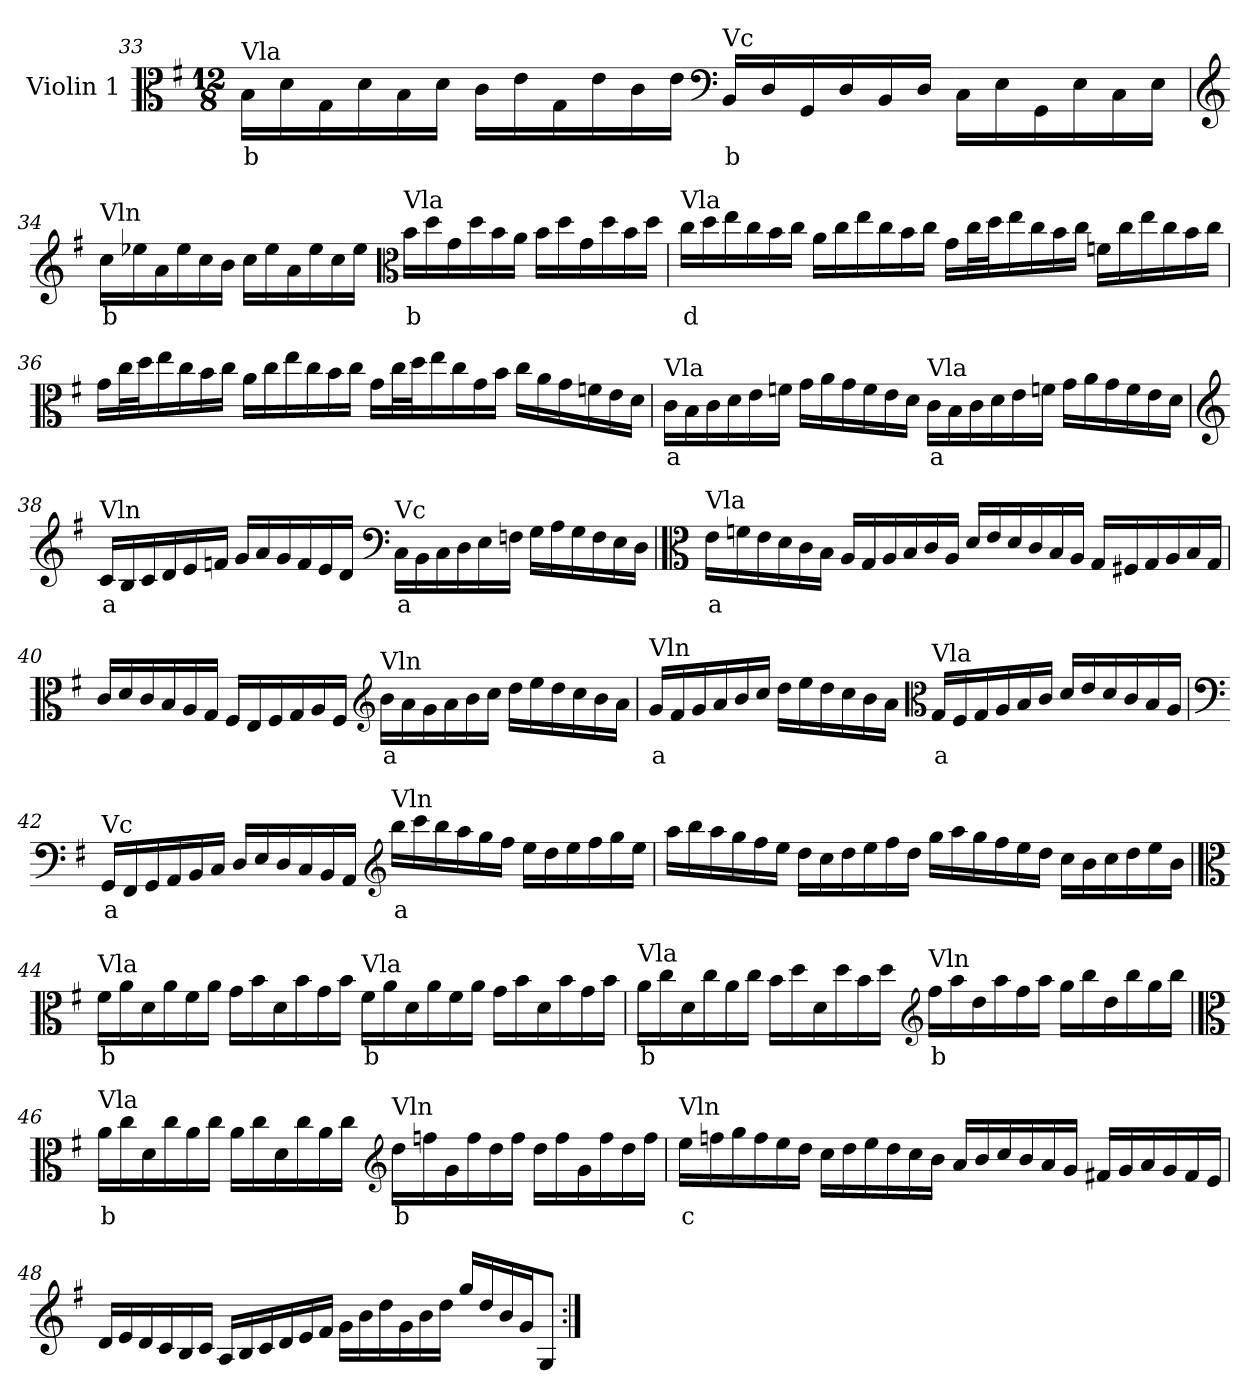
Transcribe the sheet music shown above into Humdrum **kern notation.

**kern	**text
*part1	*part1
*staff1	*staff1
*I"Violin 1	*
*I'Vln. 1	*
*clefC3	*
*k[f#]	*
*M12/8	*
=33	=33
!LO:TX:a:t=Vla	!
!	!LO:LY:color=#FF0000
16B\LL	b
16d\	.
16G\	.
16d\	.
16B\	.
16d\JJ	.
16c\LL	.
16e\	.
16G\	.
16e\	.
16c\	.
16e\JJ	.
*clefF4	*
!LO:TX:a:t=Vc	!
!	!LO:LY:color=#FF0000
16BB/LL	b
16D/	.
16GG/	.
16D/	.
16BB/	.
16D/JJ	.
16C\LL	.
16E\	.
16GG\	.
16E\	.
16C\	.
16E\JJ	.
=34	=34
*clefG2	*
!LO:TX:a:t=Vln	!
!	!LO:LY:color=#FF0000
16cc\LL	b
16ee-X\	.
16a\	.
16ee-\	.
16cc\	.
16b\JJ	.
16cc\LL	.
16ee-\	.
16a\	.
16ee-\	.
16cc\	.
16ee-\JJ	.
*clefC3	*
!LO:TX:a:t=Vla	!
!	!LO:LY:color=#FF0000
16b\LL	b
16dd\	.
16g\	.
16dd\	.
16b\	.
16a\JJ	.
16b\LL	.
16dd\	.
16g\	.
16dd\	.
16b\	.
16dd\JJ	.
=35	=35
!LO:TX:a:t=Vla	!
!	!LO:LY:color=#FF0000
16cc\LL	d
16dd\	.
16ee\	.
16cc\	.
16b\	.
16cc\JJ	.
16a\LL	.
16cc\	.
16ee\	.
16cc\	.
16b\	.
16cc\JJ	.
16g\LL	.
32cc\L	.
32dd\J	.
16ee\	.
16cc\	.
16b\	.
16cc\JJ	.
16fn\LL	.
16cc\	.
16ee\	.
16cc\	.
16b\	.
16cc\JJ	.
=36	=36
16g\LL	.
32cc\L	.
32dd\J	.
16ee\	.
16cc\	.
16b\	.
16cc\JJ	.
16a\LL	.
16cc\	.
16ee\	.
16cc\	.
16b\	.
16cc\JJ	.
16g\LL	.
32cc\L	.
32dd\J	.
16ee\	.
16cc\	.
16g\	.
16b\JJ	.
16cc\LL	.
16a\	.
16g\	.
16fn\	.
16e\	.
16d\JJ	.
=37	=37
!LO:TX:a:t=Vla	!
!	!LO:LY:color=#FF0000
16c\LL	a
16B\	.
16c\	.
16d\	.
16e\	.
16fn\JJ	.
16g\LL	.
16a\	.
16g\	.
16f\	.
16e\	.
16d\JJ	.
!LO:TX:a:t=Vla	!
!	!LO:LY:color=#FF0000
16c\LL	a
16B\	.
16c\	.
16d\	.
16e\	.
16fn\JJ	.
16g\LL	.
16a\	.
16g\	.
16f\	.
16e\	.
16d\JJ	.
=38	=38
*clefG2	*
!LO:TX:a:t=Vln	!
!	!LO:LY:color=#FF0000
16c/LL	a
16B/	.
16c/	.
16d/	.
16e/	.
16fn/JJ	.
16g/LL	.
16a/	.
16g/	.
16f/	.
16e/	.
16d/JJ	.
*clefF4	*
!LO:TX:a:t=Vc	!
!	!LO:LY:color=#FF0000
16C\LL	a
16BB\	.
16C\	.
16D\	.
16E\	.
16Fn\JJ	.
16G\LL	.
16A\	.
16G\	.
16F\	.
16E\	.
16D\JJ	.
=39	=39
*clefC3	*
!LO:TX:a:t=Vla	!
!	!LO:LY:color=#FF0000
16e\LL	a
16fn\	.
16e\	.
16d\	.
16c\	.
16B\JJ	.
16A/LL	.
16G/	.
16A/	.
16B/	.
16c/	.
16A/JJ	.
16d/LL	.
16e/	.
16d/	.
16c/	.
16B/	.
16A/JJ	.
16G/LL	.
16F#X/	.
16G/	.
16A/	.
16B/	.
16G/JJ	.
=40	=40
16c/LL	.
16d/	.
16c/	.
16B/	.
16A/	.
16G/JJ	.
16F#/LL	.
16E/	.
16F#/	.
16G/	.
16A/	.
16F#/JJ	.
*clefG2	*
!LO:TX:a:t=Vln	!
!	!LO:LY:color=#FF0000
16b\LL	a
16a\	.
16g\	.
16a\	.
16b\	.
16cc\JJ	.
16dd\LL	.
16ee\	.
16dd\	.
16cc\	.
16b\	.
16a\JJ	.
=41	=41
!LO:TX:a:t=Vln	!
!	!LO:LY:color=#FF0000
16g/LL	a
16f#/	.
16g/	.
16a/	.
16b/	.
16cc/JJ	.
16dd\LL	.
16ee\	.
16dd\	.
16cc\	.
16b\	.
16a\JJ	.
*clefC3	*
!LO:TX:a:t=Vla	!
!	!LO:LY:color=#FF0000
16G/LL	a
16F#/	.
16G/	.
16A/	.
16B/	.
16c/JJ	.
16d/LL	.
16e/	.
16d/	.
16c/	.
16B/	.
16A/JJ	.
=42	=42
*clefF4	*
!LO:TX:a:t=Vc	!
!	!LO:LY:color=#FF0000
16GG/LL	a
16FF#/	.
16GG/	.
16AA/	.
16BB/	.
16C/JJ	.
16D/LL	.
16E/	.
16D/	.
16C/	.
16BB/	.
16AA/JJ	.
*clefG2	*
!LO:TX:a:t=Vln	!
!	!LO:LY:color=#FF0000
16bb\LL	a
16ccc\	.
16bb\	.
16aa\	.
16gg\	.
16ff#\JJ	.
16ee\LL	.
16dd\	.
16ee\	.
16ff#\	.
16gg\	.
16ee\JJ	.
=43	=43
16aa\LL	.
16bb\	.
16aa\	.
16gg\	.
16ff#\	.
16ee\JJ	.
16dd\LL	.
16cc\	.
16dd\	.
16ee\	.
16ff#\	.
16dd\JJ	.
16gg\LL	.
16aa\	.
16gg\	.
16ff#\	.
16ee\	.
16dd\JJ	.
16cc\LL	.
16b\	.
16cc\	.
16dd\	.
16ee\	.
16b\JJ	.
=44	=44
*clefC3	*
!LO:TX:a:t=Vla	!
!	!LO:LY:color=#FF0000
16f#\LL	b
16a\	.
16d\	.
16a\	.
16f#\	.
16a\JJ	.
16g\LL	.
16b\	.
16d\	.
16b\	.
16g\	.
16b\JJ	.
!LO:TX:a:t=Vla	!
!	!LO:LY:color=#FF0000
16f#\LL	b
16a\	.
16d\	.
16a\	.
16f#\	.
16a\JJ	.
16g\LL	.
16b\	.
16d\	.
16b\	.
16g\	.
16b\JJ	.
=45	=45
!LO:TX:a:t=Vla	!
!	!LO:LY:color=#FF0000
16a\LL	b
16cc\	.
16d\	.
16cc\	.
16a\	.
16cc\JJ	.
16b\LL	.
16dd\	.
16d\	.
16dd\	.
16b\	.
16dd\JJ	.
*clefG2	*
!LO:TX:a:t=Vln	!
!	!LO:LY:color=#FF0000
16ff#\LL	b
16aa\	.
16dd\	.
16aa\	.
16ff#\	.
16aa\JJ	.
16gg\LL	.
16bb\	.
16dd\	.
16bb\	.
16gg\	.
16bb\JJ	.
=46	=46
*clefC3	*
!LO:TX:a:t=Vla	!
!	!LO:LY:color=#FF0000
16a\LL	b
16cc\	.
16d\	.
16cc\	.
16a\	.
16cc\JJ	.
16a\LL	.
16cc\	.
16d\	.
16cc\	.
16a\	.
16cc\JJ	.
*clefG2	*
!LO:TX:a:t=Vln	!
!	!LO:LY:color=#FF0000
16dd\LL	b
16ffn\	.
16g\	.
16ff\	.
16dd\	.
16ff\JJ	.
16dd\LL	.
16ff\	.
16g\	.
16ff\	.
16dd\	.
16ff\JJ	.
=47	=47
!LO:TX:a:t=Vln	!
!	!LO:LY:color=#FF0000
16ee\LL	c
16ffn\	.
16gg\	.
16ff\	.
16ee\	.
16dd\JJ	.
16cc\LL	.
16dd\	.
16ee\	.
16dd\	.
16cc\	.
16b\JJ	.
16a/LL	.
16b/	.
16cc/	.
16b/	.
16a/	.
16g/JJ	.
16f#X/LL	.
16g/	.
16a/	.
16g/	.
16f#/	.
16e/JJ	.
=48	=48
16d/LL	.
16e/	.
16d/	.
16c/	.
16B/	.
16c/JJ	.
16A/LL	.
16B/	.
16c/	.
16d/	.
16e/	.
16f#/JJ	.
16g\LL	.
16b\	.
16dd\	.
16g\	.
16b\	.
16dd\JJ	.
16gg/LL	.
16dd/	.
16b/	.
16g/J	.
8G/J	.
=:|!	=:|!
*-	*-
